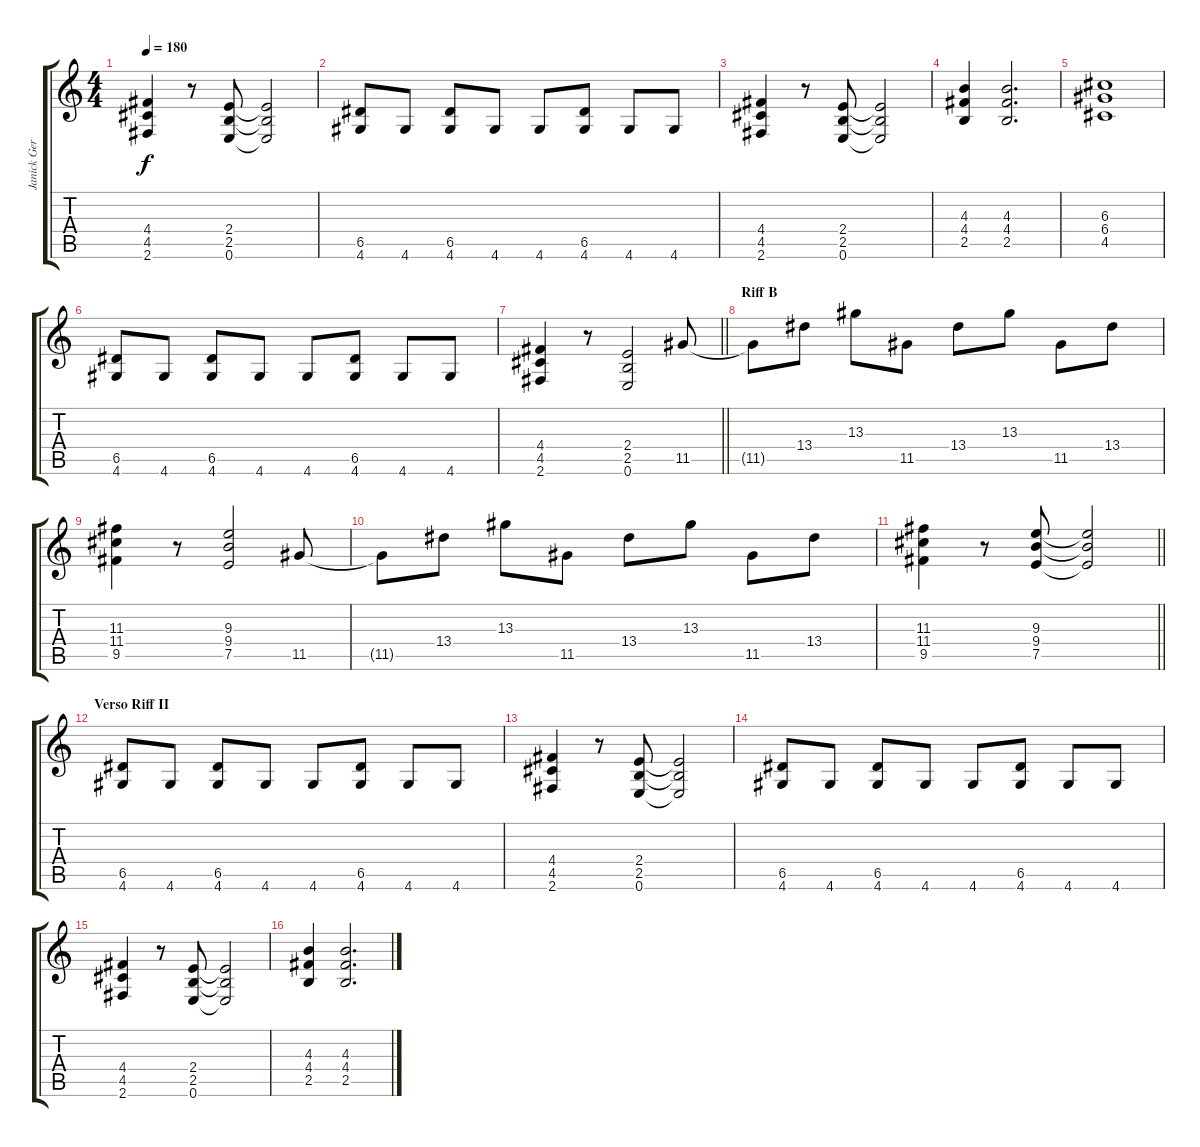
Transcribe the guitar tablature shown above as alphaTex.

\track ("Janick Gers" "Janick Ger") {instrument overdrivenguitar}
\staff {score tabs}
\tuning (E4 B3 G3 D3 A2 E2) {hide}
\ts (4 4)
\tempo 180
\clef g2
\ks c
(4.4 4.5 2.6).4{dy f} r.8 (2.4 2.5 0.6).8 (2.4{t} 2.5{t} 0.6{t}).2 |
(6.5 4.6).8 4.6.8 (6.5 4.6).8 4.6.8 4.6.8 (6.5 4.6).8 4.6.8 4.6.8 |
(4.4 4.5 2.6).4 r.8 (2.4 2.5 0.6).8 (2.4{t} 2.5{t} 0.6{t}).2 |
(4.3 4.4 2.5).4 (4.3 4.4 2.5).2{d} |
(6.3 6.4 4.5).1 |
(6.5 4.6).8 4.6.8 (6.5 4.6).8 4.6.8 4.6.8 (6.5 4.6).8 4.6.8 4.6.8 |
\barLineRight lightlight
(4.4 4.5 2.6).4 r.8 (2.4 2.5 0.6).2 11.5.8 |
\section ("" "Riff B")
11.5{t}.8 13.4.8 13.3.8 11.5.8 13.4.8 13.3.8 11.5.8 13.4.8 |
(11.3 11.4 9.5).4 r.8 (9.3 9.4 7.5).2 11.5.8 |
11.5{t}.8 13.4.8 13.3.8 11.5.8 13.4.8 13.3.8 11.5.8 13.4.8 |
\barLineRight lightlight
(11.3 11.4 9.5).4 r.8 (9.3 9.4 7.5).8 (9.3{t} 9.4{t} 7.5{t}).2 |
\section ("" "Verso Riff II")
(6.5 4.6).8 4.6.8 (6.5 4.6).8 4.6.8 4.6.8 (6.5 4.6).8 4.6.8 4.6.8 |
(4.4 4.5 2.6).4 r.8 (2.4 2.5 0.6).8 (2.4{t} 2.5{t} 0.6{t}).2 |
(6.5 4.6).8 4.6.8 (6.5 4.6).8 4.6.8 4.6.8 (6.5 4.6).8 4.6.8 4.6.8 |
(4.4 4.5 2.6).4 r.8 (2.4 2.5 0.6).8 (2.4{t} 2.5{t} 0.6{t}).2 |
(4.3 4.4 2.5).4 (4.3 4.4 2.5).2{d}
